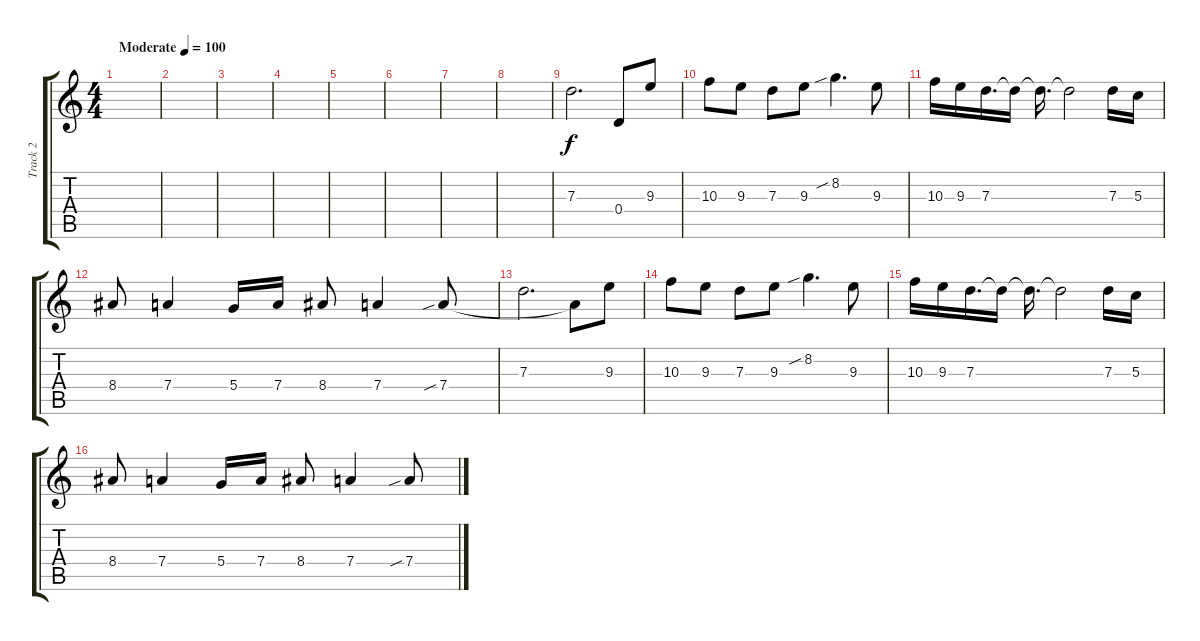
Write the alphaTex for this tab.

\track ("Track 2" "Track 2") {instrument electricguitarclean}
\staff {score tabs}
\tuning (E4 B3 G3 D3 A2 E2) {hide}
\ts (4 4)
\tempo (100 "Moderate")
\clef g2
\ks c
|
|
|
|
|
|
|
|
7.3.2{d} 0.4.8 9.3.8 |
10.3.8 9.3.8 7.3.8 9.3.8 8.2{sib}.4{d} 9.3.8 |
10.3.16 9.3.16 7.3.16{d} 7.3{t}.16 7.3{t}.16{d} 7.3{t}.2 7.3.16 5.3.16 |
8.4.8 7.4.4 5.4.16 7.4.16 8.4.8 7.4.4 7.4{sib}.8 |
7.3.2{d} 7.4{t}.8 9.3.8 |
10.3.8 9.3.8 7.3.8 9.3.8 8.2{sib}.4{d} 9.3.8 |
10.3.16 9.3.16 7.3.16{d} 7.3{t}.16 7.3{t}.16{d} 7.3{t}.2 7.3.16 5.3.16 |
8.4.8 7.4.4 5.4.16 7.4.16 8.4.8 7.4.4 7.4{sib}.8
